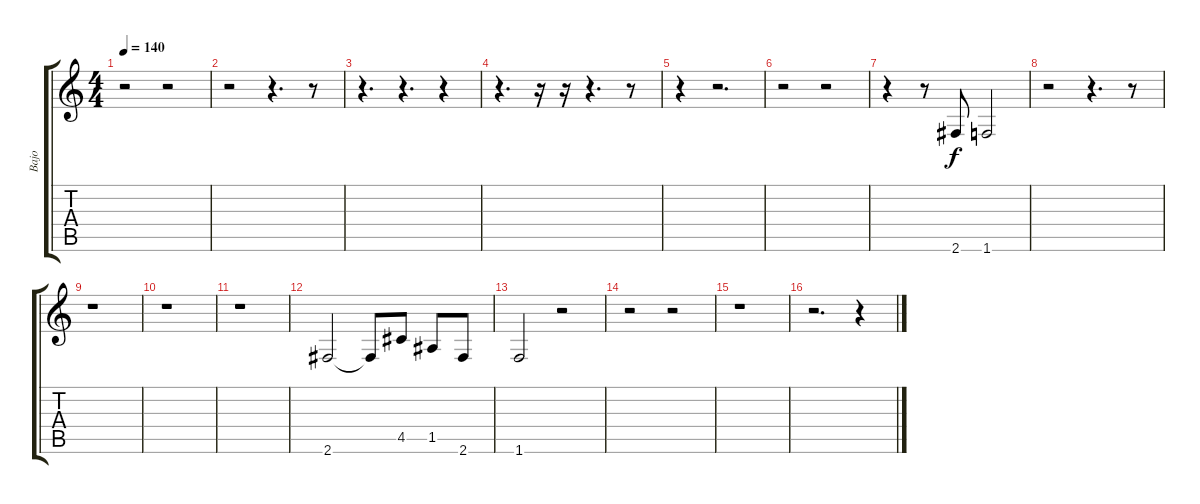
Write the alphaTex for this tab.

\track ("Bajo" "Bajo") {instrument fretlessbass}
\staff {score tabs}
\tuning (E4 B3 G3 D3 A2 E2) {hide}
\ts (4 4)
\tempo 140
\clef g2
\ks c
r.2{dy f} r.2 |
r.2 r.4{d} r.8 |
r.4{d} r.4{d} r.4 |
r.4{d} r.16 r.16 r.4{d} r.8 |
r.4 r.2{d} |
r.2 r.2 |
r.4 r.8 2.6.8 1.6.2 |
r.2 r.4{d} r.8 |
r.1 |
r.1 |
r.1 |
2.6.2 2.6{t}.8 4.5.8 1.5.8 2.6.8 |
1.6.2 r.2 |
r.2 r.2 |
r.1 |
r.2{d} r.4
